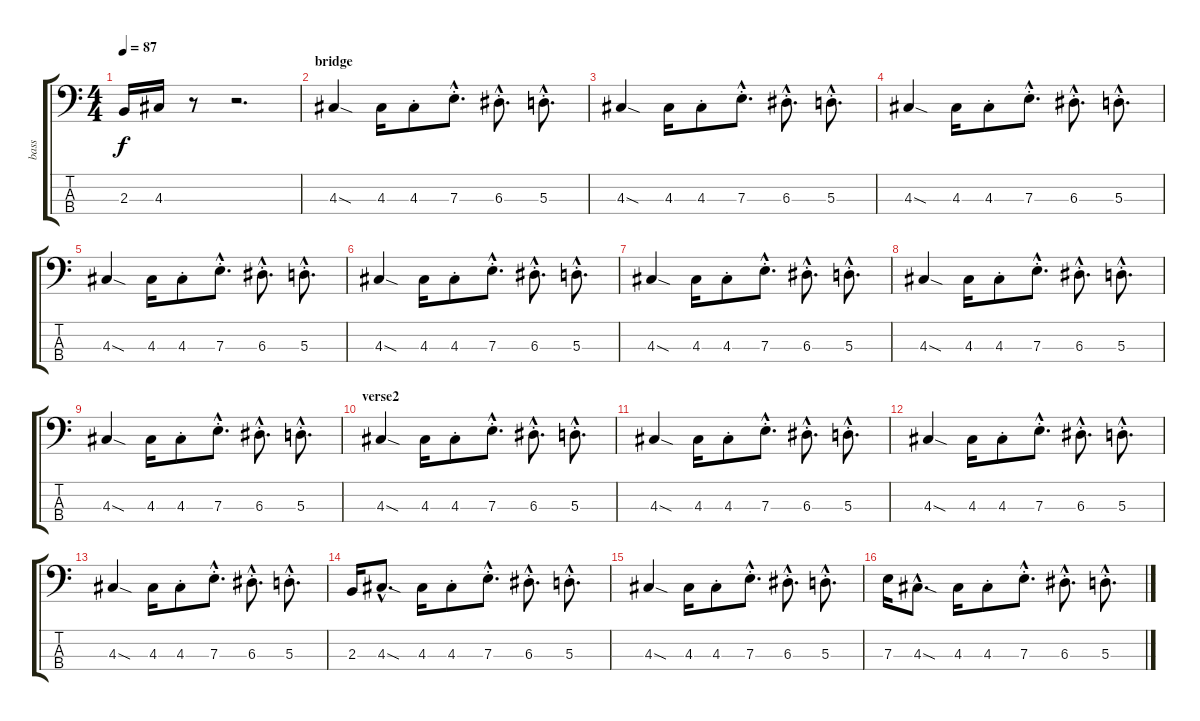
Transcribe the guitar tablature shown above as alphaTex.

\track ("bass" "bass") {instrument electricbassfinger}
\staff {score tabs}
\tuning (G2 D2 A1 E1) {hide}
\ts (4 4)
\tempo 87
\clef f4
\ks c
2.3.16{dy f} 4.3.16 r.8 r.2{d} |
\section ("" "bridge")
4.3{sod}.4 4.3.16 4.3{st}.8 7.3{hac st}.8{d} 6.3{hac st}.8{d} 5.3{hac st}.8{d} |
4.3{sod}.4 4.3.16 4.3{st}.8 7.3{hac st}.8{d} 6.3{hac st}.8{d} 5.3{hac st}.8{d} |
4.3{sod}.4 4.3.16 4.3{st}.8 7.3{hac st}.8{d} 6.3{hac st}.8{d} 5.3{hac st}.8{d} |
4.3{sod}.4 4.3.16 4.3{st}.8 7.3{hac st}.8{d} 6.3{hac st}.8{d} 5.3{hac st}.8{d} |
4.3{sod}.4 4.3.16 4.3{st}.8 7.3{hac st}.8{d} 6.3{hac st}.8{d} 5.3{hac st}.8{d} |
4.3{sod}.4 4.3.16 4.3{st}.8 7.3{hac st}.8{d} 6.3{hac st}.8{d} 5.3{hac st}.8{d} |
4.3{sod}.4 4.3.16 4.3{st}.8 7.3{hac st}.8{d} 6.3{hac st}.8{d} 5.3{hac st}.8{d} |
4.3{sod}.4 4.3.16 4.3{st}.8 7.3{hac st}.8{d} 6.3{hac st}.8{d} 5.3{hac st}.8{d} |
\section ("" "verse2")
4.3{sod}.4 4.3.16 4.3{st}.8 7.3{hac st}.8{d} 6.3{hac st}.8{d} 5.3{hac st}.8{d} |
4.3{sod}.4 4.3.16 4.3{st}.8 7.3{hac st}.8{d} 6.3{hac st}.8{d} 5.3{hac st}.8{d} |
4.3{sod}.4 4.3.16 4.3{st}.8 7.3{hac st}.8{d} 6.3{hac st}.8{d} 5.3{hac st}.8{d} |
4.3{sod}.4 4.3.16 4.3{st}.8 7.3{hac st}.8{d} 6.3{hac st}.8{d} 5.3{hac st}.8{d} |
2.3.16 4.3{sod hac}.8{d} 4.3.16 4.3{st}.8 7.3{hac st}.8{d} 6.3{hac st}.8{d} 5.3{hac st}.8{d} |
4.3{sod}.4 4.3.16 4.3{st}.8 7.3{hac st}.8{d} 6.3{hac st}.8{d} 5.3{hac st}.8{d} |
7.3.16 4.3{sod hac}.8{d} 4.3.16 4.3{st}.8 7.3{hac st}.8{d} 6.3{hac st}.8{d} 5.3{hac st}.8{d}
